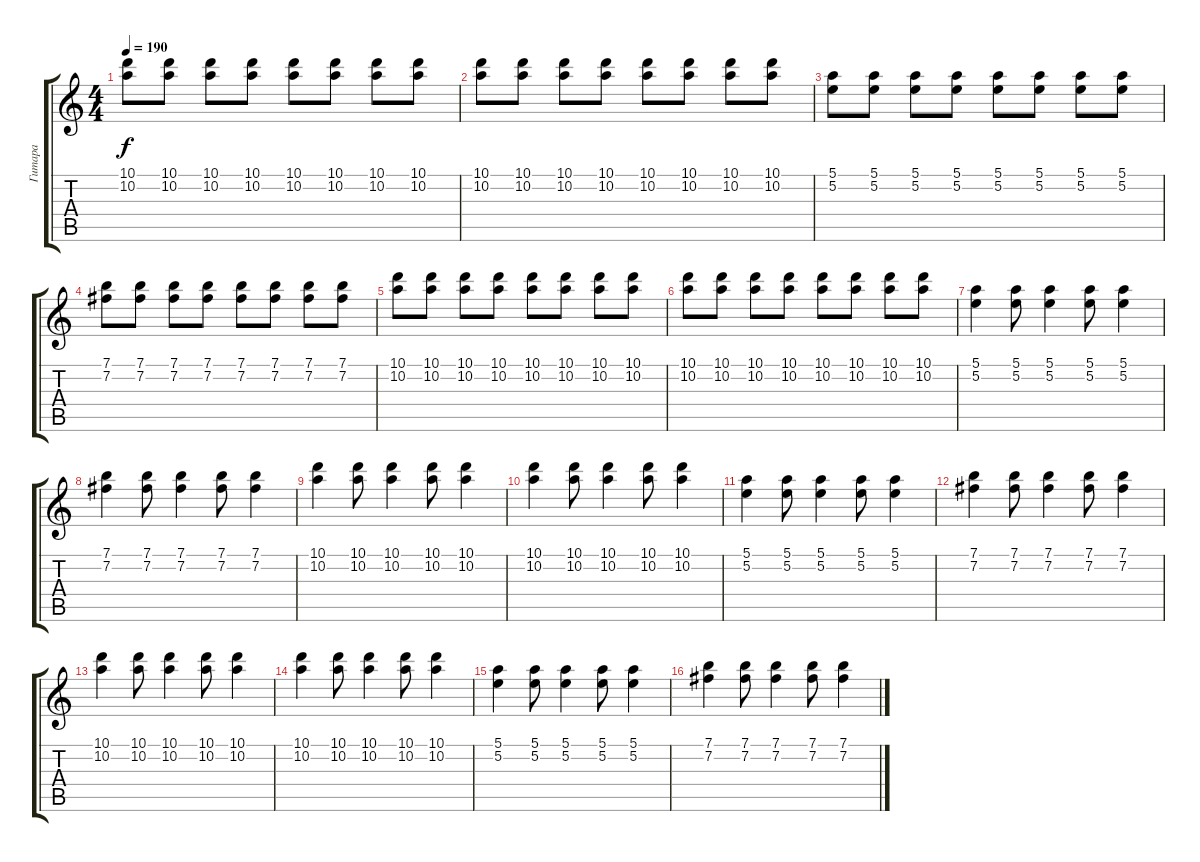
\track ("Гитара" "Гитара") {instrument overdrivenguitar}
\staff {score tabs}
\tuning (E4 B3 G3 D3 A2 E2) {hide}
\ts (4 4)
\tempo 190
\clef g2
\ks c
(10.1 10.2).8{dy f} (10.1 10.2).8 (10.1 10.2).8 (10.1 10.2).8 (10.1 10.2).8 (10.1 10.2).8 (10.1 10.2).8 (10.1 10.2).8 |
(10.1 10.2).8 (10.1 10.2).8 (10.1 10.2).8 (10.1 10.2).8 (10.1 10.2).8 (10.1 10.2).8 (10.1 10.2).8 (10.1 10.2).8 |
(5.1 5.2).8 (5.1 5.2).8 (5.1 5.2).8 (5.1 5.2).8 (5.1 5.2).8 (5.1 5.2).8 (5.1 5.2).8 (5.1 5.2).8 |
(7.1 7.2).8 (7.1 7.2).8 (7.1 7.2).8 (7.1 7.2).8 (7.1 7.2).8 (7.1 7.2).8 (7.1 7.2).8 (7.1 7.2).8 |
(10.1 10.2).8 (10.1 10.2).8 (10.1 10.2).8 (10.1 10.2).8 (10.1 10.2).8 (10.1 10.2).8 (10.1 10.2).8 (10.1 10.2).8 |
(10.1 10.2).8 (10.1 10.2).8 (10.1 10.2).8 (10.1 10.2).8 (10.1 10.2).8 (10.1 10.2).8 (10.1 10.2).8 (10.1 10.2).8 |
(5.1 5.2).4 (5.1 5.2).8 (5.1 5.2).4 (5.1 5.2).8 (5.1 5.2).4 |
(7.1 7.2).4 (7.1 7.2).8 (7.1 7.2).4 (7.1 7.2).8 (7.1 7.2).4 |
(10.1 10.2).4 (10.1 10.2).8 (10.1 10.2).4 (10.1 10.2).8 (10.1 10.2).4 |
(10.1 10.2).4 (10.1 10.2).8 (10.1 10.2).4 (10.1 10.2).8 (10.1 10.2).4 |
(5.1 5.2).4 (5.1 5.2).8 (5.1 5.2).4 (5.1 5.2).8 (5.1 5.2).4 |
(7.1 7.2).4 (7.1 7.2).8 (7.1 7.2).4 (7.1 7.2).8 (7.1 7.2).4 |
(10.1 10.2).4 (10.1 10.2).8 (10.1 10.2).4 (10.1 10.2).8 (10.1 10.2).4 |
(10.1 10.2).4 (10.1 10.2).8 (10.1 10.2).4 (10.1 10.2).8 (10.1 10.2).4 |
(5.1 5.2).4 (5.1 5.2).8 (5.1 5.2).4 (5.1 5.2).8 (5.1 5.2).4 |
(7.1 7.2).4 (7.1 7.2).8 (7.1 7.2).4 (7.1 7.2).8 (7.1 7.2).4
